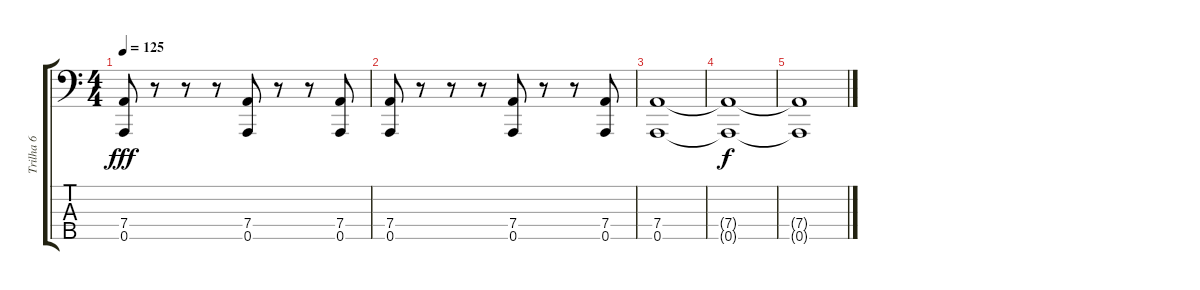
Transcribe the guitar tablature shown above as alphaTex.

\track ("Trilha 6" "Trilha 6") {instrument electricbassfinger}
\staff {score tabs}
\tuning (F2 C2 G1 D1 A0) {hide}
\ts (4 4)
\tempo 125
\clef f4
\ks c
(7.4 0.5).8{dy fff} r.8 r.8 r.8 (7.4 0.5).8 r.8 r.8 (7.4 0.5).8 |
(7.4 0.5).8 r.8 r.8 r.8 (7.4 0.5).8 r.8 r.8 (7.4 0.5).8 |
(7.4 0.5).1{volume 0} |
(7.4{t} 0.5{t}).1{dy f} |
(7.4{t} 0.5{t}).1
